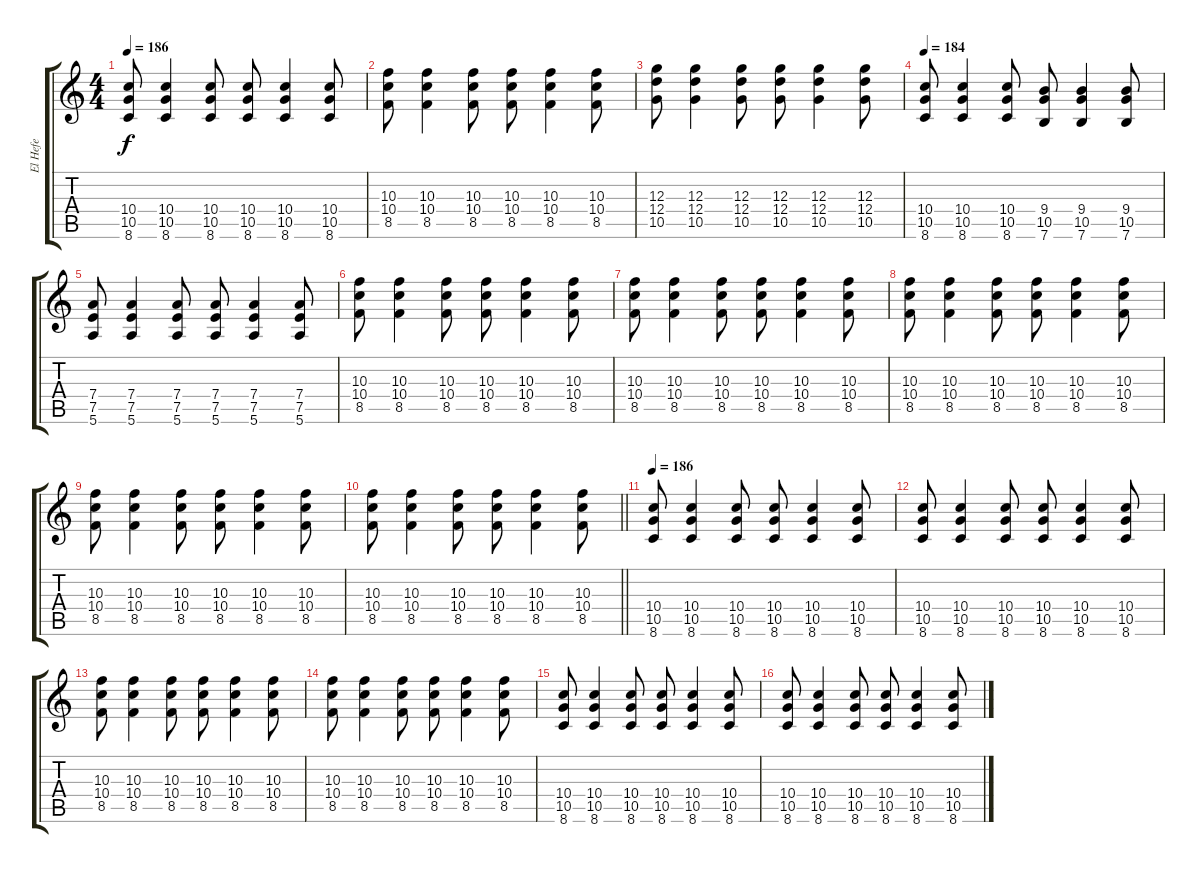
\track ("El Hefe" "El Hefe") {instrument distortionguitar}
\staff {score tabs}
\tuning (E4 B3 G3 D3 A2 E2) {hide}
\ts (4 4)
\tempo 186
\clef g2
\ks c
(10.4 10.5 8.6).8{dy f} (10.4 10.5 8.6).4 (10.4 10.5 8.6).8 (10.4 10.5 8.6).8 (10.4 10.5 8.6).4 (10.4 10.5 8.6).8 |
(10.3 10.4 8.5).8 (10.3 10.4 8.5).4 (10.3 10.4 8.5).8 (10.3 10.4 8.5).8 (10.3 10.4 8.5).4 (10.3 10.4 8.5).8 |
(12.3 12.4 10.5).8 (12.3 12.4 10.5).4 (12.3 12.4 10.5).8 (12.3 12.4 10.5).8 (12.3 12.4 10.5).4 (12.3 12.4 10.5).8 |
\tempo 184
(10.4 10.5 8.6).8 (10.4 10.5 8.6).4 (10.4 10.5 8.6).8 (9.4 10.5 7.6).8 (9.4 10.5 7.6).4 (9.4 10.5 7.6).8 |
(7.4 7.5 5.6).8 (7.4 7.5 5.6).4 (7.4 7.5 5.6).8 (7.4 7.5 5.6).8 (7.4 7.5 5.6).4 (7.4 7.5 5.6).8 |
(10.3 10.4 8.5).8 (10.3 10.4 8.5).4 (10.3 10.4 8.5).8 (10.3 10.4 8.5).8 (10.3 10.4 8.5).4 (10.3 10.4 8.5).8 |
(10.3 10.4 8.5).8 (10.3 10.4 8.5).4 (10.3 10.4 8.5).8 (10.3 10.4 8.5).8 (10.3 10.4 8.5).4 (10.3 10.4 8.5).8 |
(10.3 10.4 8.5).8 (10.3 10.4 8.5).4 (10.3 10.4 8.5).8 (10.3 10.4 8.5).8 (10.3 10.4 8.5).4 (10.3 10.4 8.5).8 |
(10.3 10.4 8.5).8 (10.3 10.4 8.5).4 (10.3 10.4 8.5).8 (10.3 10.4 8.5).8 (10.3 10.4 8.5).4 (10.3 10.4 8.5).8 |
\barLineRight lightlight
(10.3 10.4 8.5).8 (10.3 10.4 8.5).4 (10.3 10.4 8.5).8 (10.3 10.4 8.5).8 (10.3 10.4 8.5).4 (10.3 10.4 8.5).8 |
\section ("" "")
\tempo 186
(10.4 10.5 8.6).8 (10.4 10.5 8.6).4 (10.4 10.5 8.6).8 (10.4 10.5 8.6).8 (10.4 10.5 8.6).4 (10.4 10.5 8.6).8 |
(10.4 10.5 8.6).8 (10.4 10.5 8.6).4 (10.4 10.5 8.6).8 (10.4 10.5 8.6).8 (10.4 10.5 8.6).4 (10.4 10.5 8.6).8 |
(10.3 10.4 8.5).8 (10.3 10.4 8.5).4 (10.3 10.4 8.5).8 (10.3 10.4 8.5).8 (10.3 10.4 8.5).4 (10.3 10.4 8.5).8 |
(10.3 10.4 8.5).8 (10.3 10.4 8.5).4 (10.3 10.4 8.5).8 (10.3 10.4 8.5).8 (10.3 10.4 8.5).4 (10.3 10.4 8.5).8 |
(10.4 10.5 8.6).8 (10.4 10.5 8.6).4 (10.4 10.5 8.6).8 (10.4 10.5 8.6).8 (10.4 10.5 8.6).4 (10.4 10.5 8.6).8 |
(10.4 10.5 8.6).8 (10.4 10.5 8.6).4 (10.4 10.5 8.6).8 (10.4 10.5 8.6).8 (10.4 10.5 8.6).4 (10.4 10.5 8.6).8
